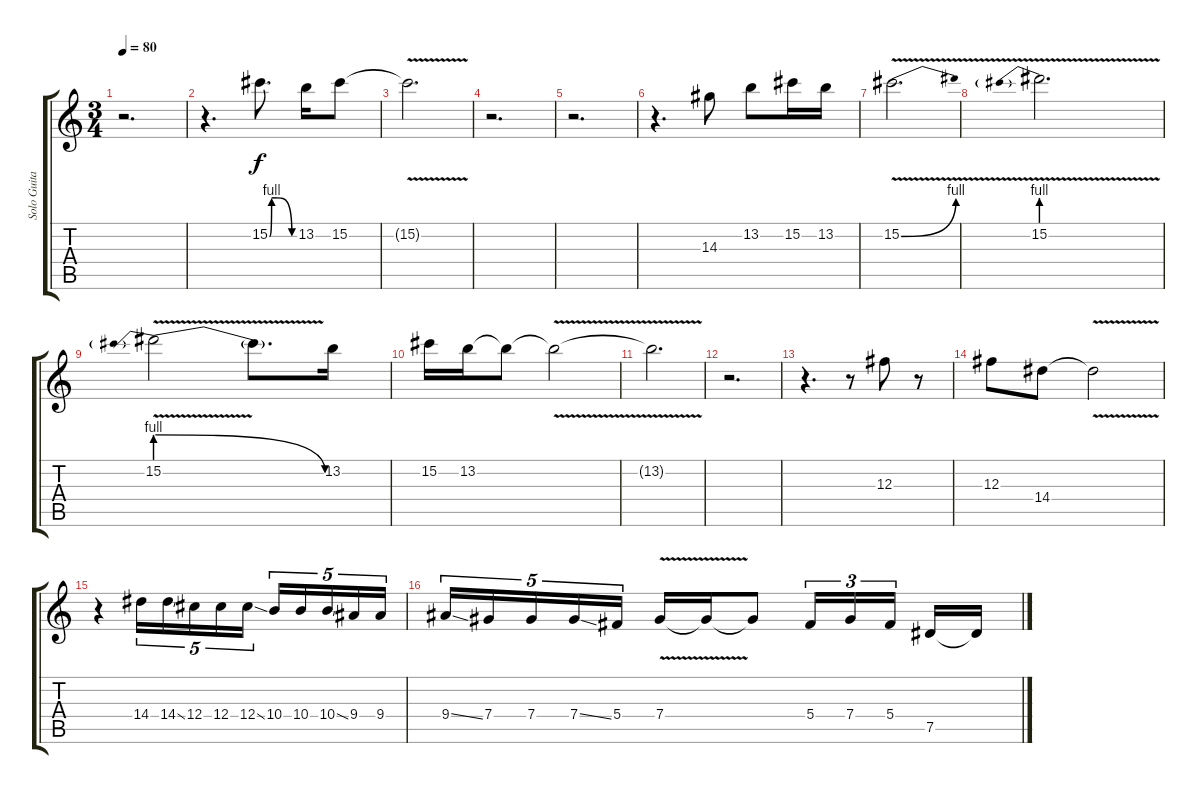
\track ("Solo Guitar" "Solo Guita") {instrument distortionguitar}
\staff {score tabs}
\tuning (Eb4 Bb3 Gb3 Db3 Ab2 Eb2) {hide}
\ts (3 4)
\tempo 80
\clef g2
\ks c
r.2{d dy pp volume 16} |
r.4{d} 15.2{be (custom 0 0 5 4 20 4 54 0 60 0)}.8{d dy f} 13.2.16 15.2.8 |
15.2{v t}.2{d} |
r.2{d} |
r.2{d} |
r.4{d} 14.3.8 13.2.8 15.2.16 13.2.16 |
15.2{be (bend 0 0 60 4) v}.2{d} |
15.2{be (prebend 0 4 60 4) v}.2{d} |
15.2{be (prebendrelease 0 4 60 0) v}.2 15.2{t}.8{d} 13.2.16 |
15.2.16 13.2.16 13.2{t}.8 13.2{v t}.2 |
13.2{t}.2{d} |
r.2{d} |
r.4{d} r.8 12.3.8 r.8 |
12.3.8 14.4.8 14.4{v t}.2 |
r.4 14.4.16{tu (5 4)} 14.4{ss}.16{tu (5 4)} 12.4.16{tu (5 4)} 12.4.16{tu (5 4)} 12.4{ss}.16{tu (5 4)} 10.4.16{tu (5 4)} 10.4.16{tu (5 4)} 10.4{ss}.16{tu (5 4)} 9.4.16{tu (5 4)} 9.4.16{tu (5 4)} |
9.4{ss}.16{tu (5 4)} 7.4.16{tu (5 4)} 7.4.16{tu (5 4)} 7.4{ss}.16{tu (5 4)} 5.4.16{tu (5 4)} 7.4{v}.16 7.4{t}.16 7.4{t}.8 5.4.16{tu (3 2)} 7.4.16{tu (3 2)} 5.4.16{tu (3 2) beam splitsecondary} 7.5.16 7.5{t}.16
